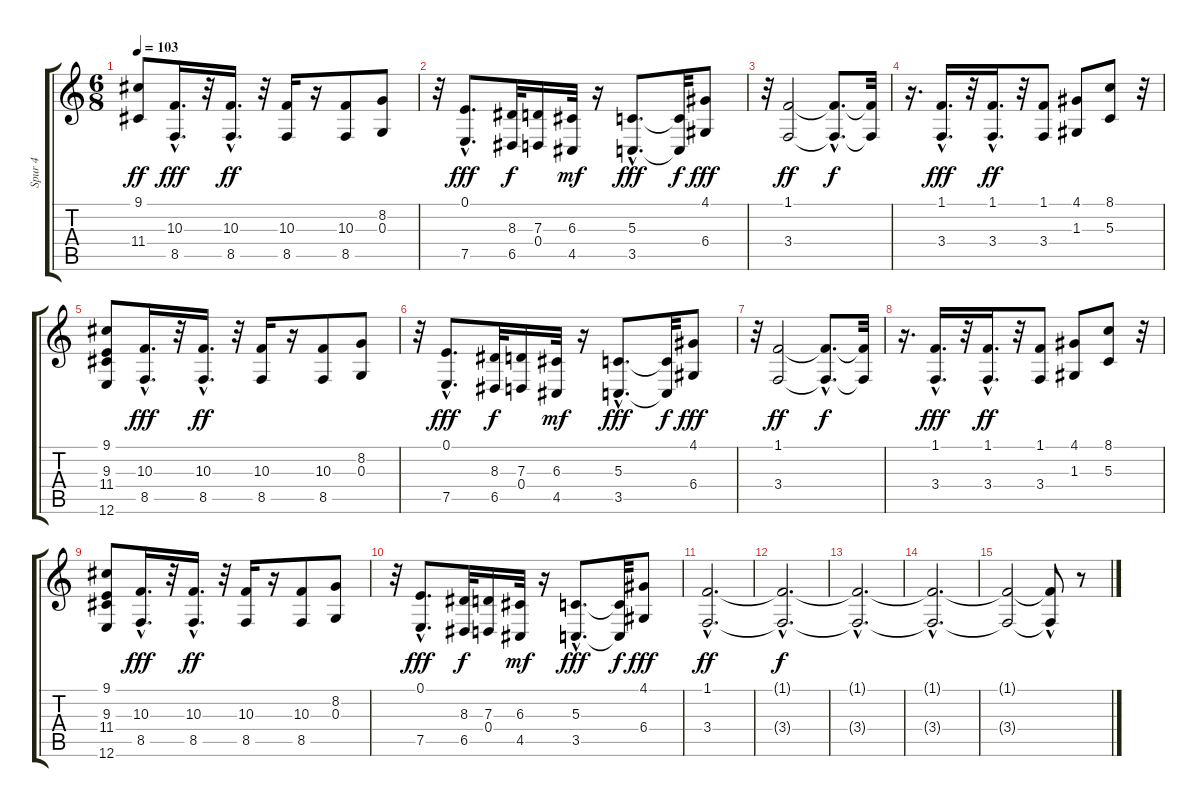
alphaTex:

\track ("Spur 4" "Spur 4") {instrument acousticgrandpiano}
\staff {score tabs}
\tuning (E4 B3 G3 D3 A2 E2) {hide}
\ts (6 8)
\tempo 103
\clef g2
\ks c
(9.1 11.4).8{dy ff} (10.3{hac} 8.5{hac}).16{d dy fff} r.32 (10.3{hac} 8.5{hac}).16{d dy ff} r.32 (10.3 8.5).16 r.16 (10.3 8.5).8 (8.2 0.3).8 |
r.32 (0.1{hac} 7.5{hac}).8{d dy fff} (8.3 6.5).32{dy f} (7.3 0.4).16 (6.3 4.5).32{dy mf} r.16 (5.3{hac} 3.5{hac}).8{d dy fff} (5.3{t} 3.5{t}).32{dy f} (4.1 6.4).8{dy fff} |
r.32 (1.1 3.4).2{dy ff} (1.1{hac t} 3.4{hac t}).8{d dy f} (1.1{t} 3.4{t}).32 |
r.16{d} (1.1{hac} 3.4{hac}).16{d dy fff volume 12} r.32 (1.1{hac} 3.4{hac}).16{d dy ff} r.32 (1.1 3.4).8 (4.1 1.3).8 (8.1 5.3).8 r.32 |
(9.1 9.3 11.4 12.6).8 (10.3{hac} 8.5{hac}).16{d dy fff} r.32 (10.3{hac} 8.5{hac}).16{d dy ff} r.32 (10.3 8.5).16 r.16 (10.3 8.5).8 (8.2 0.3).8 |
r.32 (0.1{hac} 7.5{hac}).8{d dy fff} (8.3 6.5).32{dy f} (7.3 0.4).16 (6.3 4.5).32{dy mf} r.16 (5.3{hac} 3.5{hac}).8{d dy fff} (5.3{t} 3.5{t}).32{dy f} (4.1 6.4).8{dy fff} |
r.32 (1.1 3.4).2{dy ff} (1.1{hac t} 3.4{hac t}).8{d dy f} (1.1{t} 3.4{t}).32 |
r.16{d} (1.1{hac} 3.4{hac}).16{d dy fff volume 12} r.32 (1.1{hac} 3.4{hac}).16{d dy ff} r.32 (1.1 3.4).8 (4.1 1.3).8 (8.1 5.3).8 r.32 |
(9.1 9.3 11.4 12.6).8 (10.3{hac} 8.5{hac}).16{d dy fff} r.32 (10.3{hac} 8.5{hac}).16{d dy ff} r.32 (10.3 8.5).16 r.16 (10.3 8.5).8 (8.2 0.3).8 |
r.32 (0.1{hac} 7.5{hac}).8{d dy fff} (8.3 6.5).32{dy f} (7.3 0.4).16 (6.3 4.5).32{dy mf} r.16 (5.3{hac} 3.5{hac}).8{d dy fff} (5.3{t} 3.5{t}).32{dy f} (4.1 6.4).8{dy fff} |
(1.1{hac} 3.4{hac}).2{d dy ff} |
(1.1{hac t} 3.4{hac t}).2{d dy f} |
(1.1{hac t} 3.4{hac t}).2{d} |
(1.1{hac t} 3.4{hac t}).2{d} |
(1.1{t} 3.4{t}).2 (1.1{t} 3.4{hac t}).8 r.8
